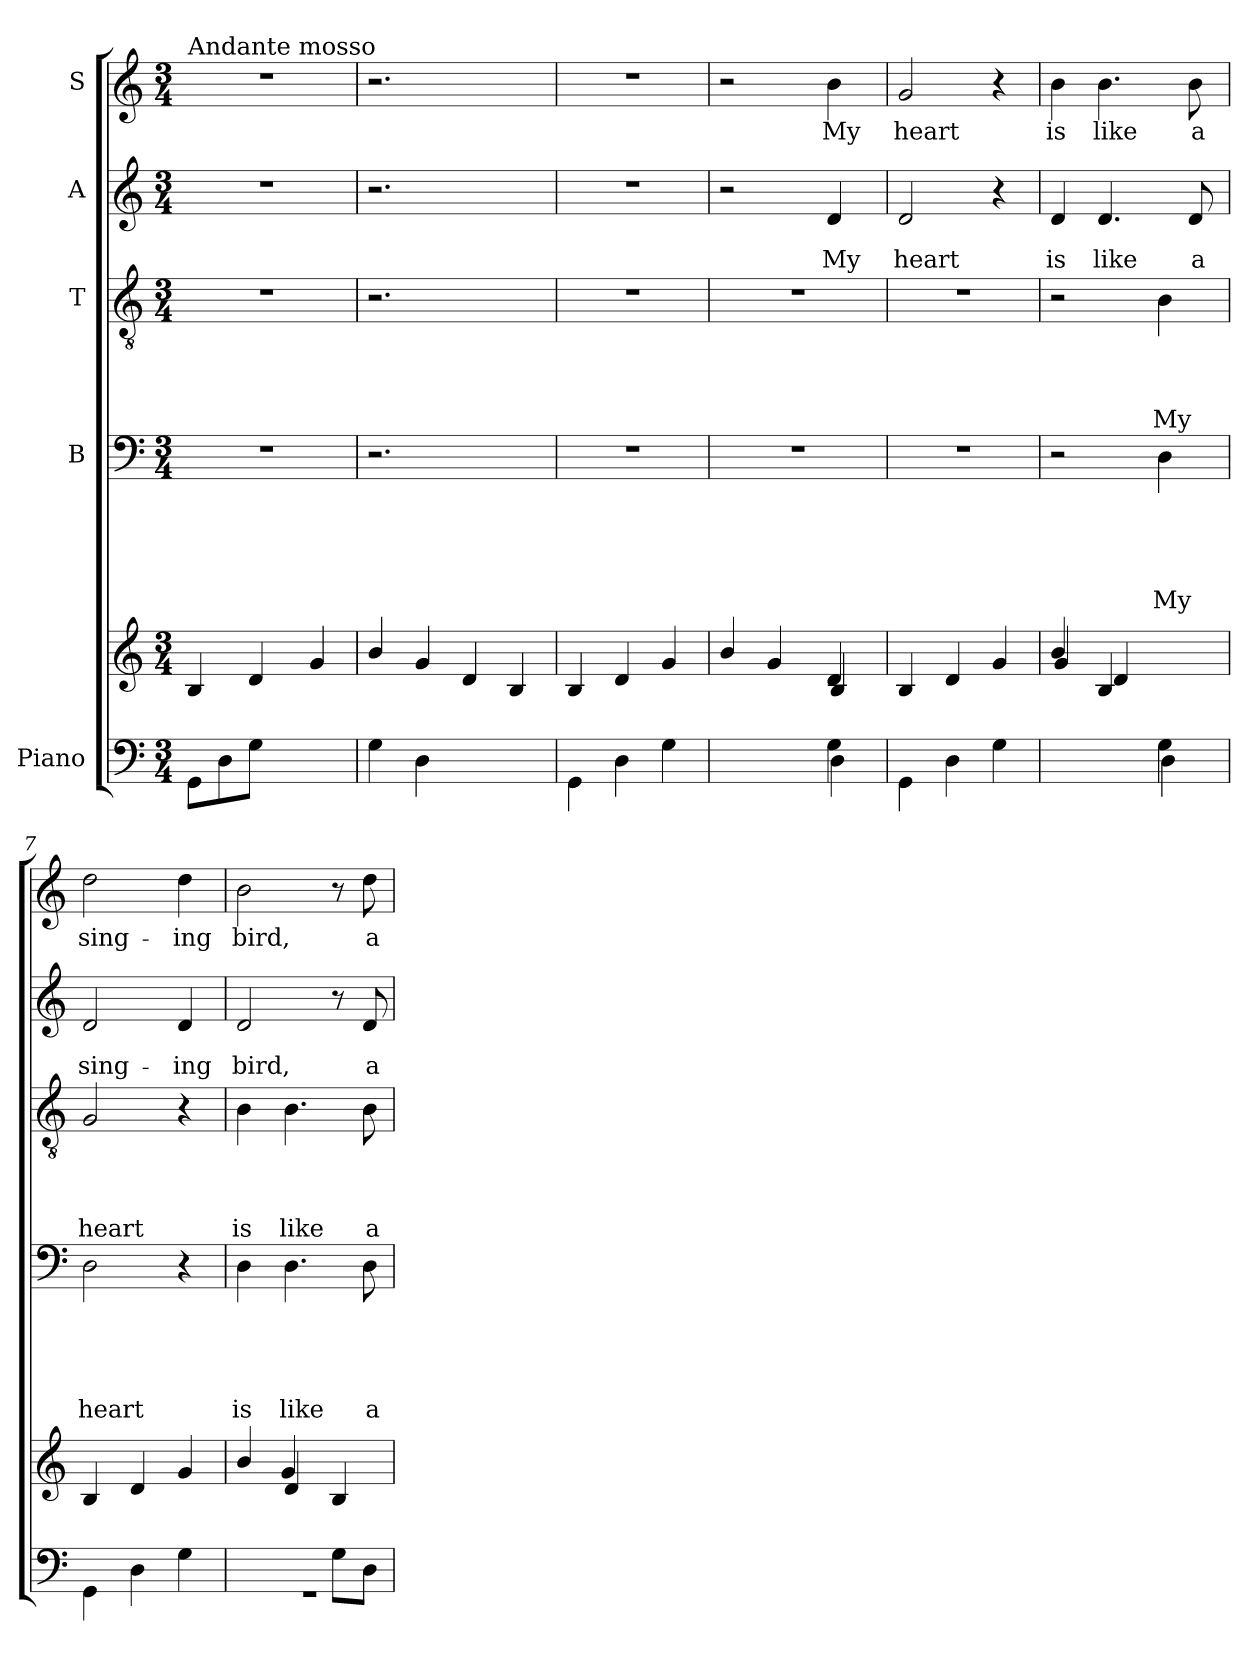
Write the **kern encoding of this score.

**kern	**kern	**kern	**text	**text	**text	**text	**text	**kern	**text	**text	**text	**text	**kern	**text	**text	**kern	**text
*part5	*part5	*part4	*part4	*part4	*part4	*part4	*part4	*part3	*part3	*part3	*part3	*part3	*part2	*part2	*part2	*part1	*part1
*staff6	*staff5	*staff4	*staff4	*staff4	*staff4	*staff4	*staff4	*staff3	*staff3	*staff3	*staff3	*staff3	*staff2	*staff2	*staff2	*staff1	*staff1
*I"Piano	*	*I"B	*	*	*	*	*	*I"T	*	*	*	*	*I"A	*	*	*I"S	*
*clefF4	*clefG2	*clefF4	*	*	*	*	*	*clefGv2	*	*	*	*	*clefG2	*	*	*clefG2	*
*k[]	*k[]	*k[]	*	*	*	*	*	*k[]	*	*	*	*	*k[]	*	*	*k[]	*
*C:	*C:	*C:	*	*	*	*	*	*C:	*	*	*	*	*C:	*	*	*C:	*
*M3/4	*M3/4	*M3/4	*	*	*	*	*	*M3/4	*	*	*	*	*M3/4	*	*	*M3/4	*
=1	=1	=1	=1	=1	=1	=1	=1	=1	=1	=1	=1	=1	=1	=1	=1	=1	=1
!	!	!	!	!	!	!	!	!	!	!	!	!	!	!	!	!LO:TX:a:t=Andante mosso	!
!	!	!LO:N:vis=1	!	!	!	!	!	!LO:N:vis=1	!	!	!	!	!LO:N:vis=1	!	!	!LO:N:vis=1	!
8GG\L	4B/	2.r	.	.	.	.	.	2.r	.	.	.	.	2.r	.	.	2.r	.
8D\	.	.	.	.	.	.	.	.	.	.	.	.	.	.	.	.	.
8G\J	4d/	.	.	.	.	.	.	.	.	.	.	.	.	.	.	.	.
4.ryy	.	.	.	.	.	.	.	.	.	.	.	.	.	.	.	.	.
.	4g/	.	.	.	.	.	.	.	.	.	.	.	.	.	.	.	.
=2	=2	=2	=2	=2	=2	=2	=2	=2	=2	=2	=2	=2	=2	=2	=2	=2	=2
4G\	4b/	2.r	.	.	.	.	.	2.r	.	.	.	.	2.r	.	.	2.r	.
4D\	4g/	.	.	.	.	.	.	.	.	.	.	.	.	.	.	.	.
2ryy	4d/	.	.	.	.	.	.	.	.	.	.	.	.	.	.	.	.
.	4B/	4ryy	.	.	.	.	.	4ryy	.	.	.	.	4ryy	.	.	4ryy	.
=3	=3	=3	=3	=3	=3	=3	=3	=3	=3	=3	=3	=3	=3	=3	=3	=3	=3
!	!	!LO:N:vis=1	!	!	!	!	!	!LO:N:vis=1	!	!	!	!	!LO:N:vis=1	!	!	!LO:N:vis=1	!
4GG\	4B/	2.r	.	.	.	.	.	2.r	.	.	.	.	2.r	.	.	2.r	.
4D\	4d/	.	.	.	.	.	.	.	.	.	.	.	.	.	.	.	.
4G\	4g/	.	.	.	.	.	.	.	.	.	.	.	.	.	.	.	.
=4	=4	=4	=4	=4	=4	=4	=4	=4	=4	=4	=4	=4	=4	=4	=4	=4	=4
*^	*^	*	*	*	*	*	*	*	*	*	*	*	*	*	*	*	*
!	!	!	!	!LO:N:vis=1	!	!	!	!	!	!LO:N:vis=1	!	!	!	!	!	!	!	!	!
*	*	*	*	*	*	*	*	*	*	*	*	*	*	*	*^	*	*	*	*
2ryy	2ryy	4b/	2ryy	2.r	.	.	.	.	.	2.r	.	.	.	.	2r	4..ryy	.	.	2r	.
.	.	4g/	.	.	.	.	.	.	.	.	.	.	.	.	.	.	.	.	.	.
.	.	.	.	.	.	.	.	.	.	.	.	.	.	.	.	4ryy	.	.	.	.
!	!	!	!	!	!	!	!	!	!	!	!	!	!	!	!	!	!	!LO:LY:b	!	!LO:LY:b
4G\	4D\	4d/	4B/	.	.	.	.	.	.	.	.	.	.	.	4d/	.	.	My	4b\	My
.	.	.	.	.	.	.	.	.	.	.	.	.	.	.	.	16ryy	.	.	.	.
=5	=5	=5	=5	=5	=5	=5	=5	=5	=5	=5	=5	=5	=5	=5	=5	=5	=5	=5	=5	=5
!	!	!	!	!LO:N:vis=1	!	!	!	!	!	!LO:N:vis=1	!	!	!	!	!	!	!	!LO:LY:b	!	!LO:LY:b
*v	*v	*	*	*	*	*	*	*	*	*	*	*	*	*	*v	*v	*	*	*	*
*	*v	*v	*	*	*	*	*	*	*	*	*	*	*	*	*	*	*	*
4GG\	4B/	2.r	.	.	.	.	.	2.r	.	.	.	.	2d/	.	heart	2g/	heart
4D\	4d/	.	.	.	.	.	.	.	.	.	.	.	.	.	.	.	.
4G\	4g/	.	.	.	.	.	.	.	.	.	.	.	4r	.	.	4r	.
=6	=6	=6	=6	=6	=6	=6	=6	=6	=6	=6	=6	=6	=6	=6	=6	=6	=6
*^	*^	*	*	*	*	*	*	*	*	*	*	*	*	*	*	*	*
!	!	!	!	!	!	!	!	!	!	!	!	!	!	!	!	!	!LO:LY:b	!	!LO:LY:b
*	*	*	*	*^	*	*	*	*	*	*^	*	*	*	*	*	*	*	*	*
2ryy	2ryy	4b/	4g/	2r	4..ryy	.	.	.	.	.	2r	4..ryy	.	.	.	.	4d/	.	is	4b\	is
!	!	!	!	!	!	!	!	!	!	!	!	!	!	!	!	!	!	!	!LO:LY:b	!	!LO:LY:b
.	.	4B/	4d/	.	.	.	.	.	.	.	.	.	.	.	.	.	4.d/	.	like	4.b\	like
.	.	.	.	.	4ryy	.	.	.	.	.	.	4ryy	.	.	.	.	.	.	.	.	.
!	!	!	!	!	!	!	!	!	!	!LO:LY:b	!	!	!	!	!	!LO:LY:b	!	!	!	!	!
4G\	4D\	4ryy	4ryy	4D\	.	.	.	.	.	My	4B\	.	.	.	.	My	.	.	.	.	.
!	!	!	!	!	!	!	!	!	!	!	!	!	!	!	!	!	!	!	!LO:LY:b	!	!LO:LY:b
.	.	.	.	.	.	.	.	.	.	.	.	.	.	.	.	.	8d/	.	a	8b\	a
.	.	.	.	.	16ryy	.	.	.	.	.	.	16ryy	.	.	.	.	.	.	.	.	.
=7	=7	=7	=7	=7	=7	=7	=7	=7	=7	=7	=7	=7	=7	=7	=7	=7	=7	=7	=7	=7	=7
!	!	!	!	!	!	!	!	!	!	!LO:LY:b	!	!	!	!	!	!LO:LY:b	!	!	!LO:LY:b	!	!LO:LY:b
*v	*v	*	*	*v	*v	*	*	*	*	*	*v	*v	*	*	*	*	*	*	*	*	*
*	*v	*v	*	*	*	*	*	*	*	*	*	*	*	*	*	*	*	*
4GG\	4B/	2D\	.	.	.	.	heart	2G/	.	.	.	heart	2d/	.	sing-	2dd\	sing-
4D\	4d/	.	.	.	.	.	.	.	.	.	.	.	.	.	.	.	.
!	!	!	!	!	!	!	!	!	!	!	!	!	!	!	!LO:LY:b	!	!LO:LY:b
4G\	4g/	4r	.	.	.	.	.	4r	.	.	.	.	4d/	.	-ing	4dd\	-ing
=8	=8	=8	=8	=8	=8	=8	=8	=8	=8	=8	=8	=8	=8	=8	=8	=8	=8
*^	*^	*	*	*	*	*	*	*	*	*	*	*	*	*	*	*	*
!	!	!	!	!	!	!	!	!	!LO:LY:b	!	!	!	!	!LO:LY:b	!	!	!LO:LY:b	!	!LO:LY:b
2ryy	2.r	4b/	4ryy	4D\	.	.	.	.	is	4B\	.	.	.	is	2d/	.	bird,	2b\	bird,
!	!	!	!	!	!	!	!	!	!LO:LY:b	!	!	!	!	!LO:LY:b	!	!	!	!	!
.	.	4d/	4g/	4.D\	.	.	.	.	like	4.B\	.	.	.	like	.	.	.	.	.
8G\L	.	4ryy	4B/	.	.	.	.	.	.	.	.	.	.	.	8r	.	.	8r	.
!	!	!	!	!	!	!	!	!	!LO:LY:b	!	!	!	!	!LO:LY:b	!	!	!LO:LY:b	!	!LO:LY:b
8D\J	.	.	.	8D\	.	.	.	.	a	8B\	.	.	.	a	8d/	.	a	8dd\	a
*v	*v	*	*	*	*	*	*	*	*	*	*	*	*	*	*	*	*	*	*
*	*v	*v	*	*	*	*	*	*	*	*	*	*	*	*	*	*	*	*
=	=	=	=	=	=	=	=	=	=	=	=	=	=	=	=	=	=
*-	*-	*-	*-	*-	*-	*-	*-	*-	*-	*-	*-	*-	*-	*-	*-	*-	*-
